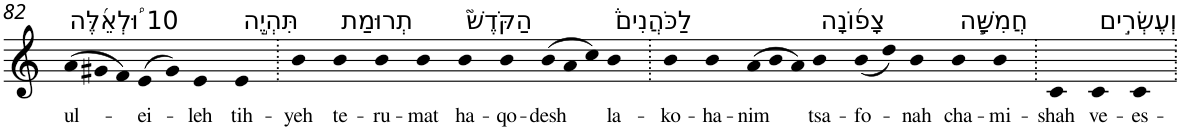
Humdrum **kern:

**kern	**text
*part1	*part1
*staff1	*staff1
*I"Piano	*
*I'Pno	*
!!LO:PB:g=z
*clefG2	*
*k[]	*
*Xtuplet	*
=82	=82
!LO:TX:a:t=10 וּ֠לְאֵ֜לֶּה	!
!	!LO:LY:b
(>12a	ul-
12g#X	.
12f)	.
!	!LO:LY:b
(>8e	-ei-
8g#)	.
!	!LO:LY:b
4e	-leh
!LO:TX:a:t=תִּהְיֶ֣ה	!
!	!LO:LY:b
4e	tih-
=83.	=83.
!	!LO:LY:b
4b	-yeh
!LO:TX:a:t=תְרוּמַת	!
!	!LO:LY:b
4b	te-
!	!LO:LY:b
4b	-ru-
!	!LO:LY:b
4b	-mat
!LO:TX:a:t=הַקֹּדֶשׁ֮	!
!	!LO:LY:b
4b	ha-
!	!LO:LY:b
4b	-qo-
!	!LO:LY:b
(>12b	-desh
12a	.
12cc)	.
!LO:TX:a:t=לַכֹּהֲנִים֒	!
!	!LO:LY:b
4b	la-
=84.	=84.
!	!LO:LY:b
4b	-ko-
!	!LO:LY:b
4b	-ha-
!	!LO:LY:b
(>12a	-nim
12b	.
12a)	.
!LO:TX:a:t=צָפ֜וֹנָה	!
!	!LO:LY:b
4b	tsa-
!	!LO:LY:b
(<8b	-fo-
8dd)	.
!	!LO:LY:b
4b	-nah
!LO:TX:a:t=חֲמִשָּׁ֧ה	!
!	!LO:LY:b
4b	cha-
!	!LO:LY:b
4b	-mi-
=85.	=85.
!	!LO:LY:b
4c	-shah
!LO:TX:a:t=וְעֶשְׂרִ֣ים	!
!	!LO:LY:b
4c	ve-
!	!LO:LY:b
4c	-es-
=.	=.
*-	*-
